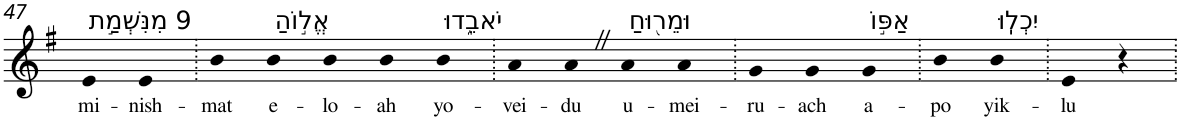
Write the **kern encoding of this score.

**kern	**text
*part1	*part1
*staff1	*staff1
*I"Piano	*
*I'Pno	*
!!LO:PB:g=z
*clefG2	*
*k[f#]	*
*G:	*
=47	=47
!LO:TX:a:t=9 מִנִּשְׁמַ֣ת	!
!	!LO:LY:b
4e	mi-
!	!LO:LY:b
4e	-nish-
=48.	=48.
!	!LO:LY:b
4b	-mat
!LO:TX:a:t=אֱל֣וֹהַ	!
!	!LO:LY:b
4b	e-
!	!LO:LY:b
4b	-lo-
!	!LO:LY:b
4b	-ah
!LO:TX:a:t=יֹאבֵ֑דוּ	!
!	!LO:LY:b
4b	yo-
=49.	=49.
!	!LO:LY:b
4a	-vei-
!	!LO:LY:b
4aZ	-du
!LO:TX:a:t=וּמֵר֖וּחַ	!
!	!LO:LY:b
4a	u-
!	!LO:LY:b
4a	-mei-
=50.	=50.
!	!LO:LY:b
4g	-ru-
!	!LO:LY:b
4g	-ach
!LO:TX:a:t=אַפּ֣וֹ	!
!	!LO:LY:b
4g	a-
=51.	=51.
!	!LO:LY:b
4b	-po
!LO:TX:a:t=יִכְלֽוּ	!
!	!LO:LY:b
4b	yik-
=52.	=52.
!	!LO:LY:b
4e	-lu
4r	.
=.	=.
*-	*-
